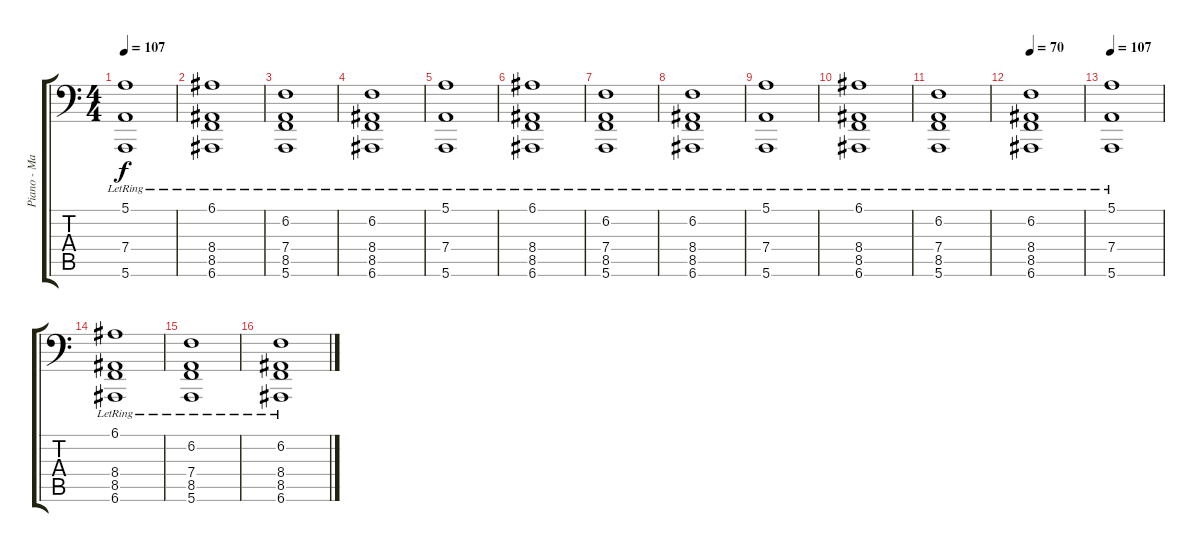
\track ("Piano - Main Gauche" "Piano - Ma") {instrument acousticgrandpiano}
\staff {score tabs}
\tuning (E3 B2 G2 D2 A1 E1) {hide}
\ts (4 4)
\tempo 107
\clef f4
\ks c
(5.1{lr} 7.4{lr} 5.6{lr}).1{dy f} |
(6.1{lr} 8.4{lr} 8.5{lr} 6.6{lr}).1 |
(6.2{lr} 7.4{lr} 8.5{lr} 5.6{lr}).1 |
(6.2{lr} 8.4{lr} 8.5{lr} 6.6{lr}).1 |
(5.1{lr} 7.4{lr} 5.6{lr}).1 |
(6.1{lr} 8.4{lr} 8.5{lr} 6.6{lr}).1 |
(6.2{lr} 7.4{lr} 8.5{lr} 5.6{lr}).1 |
(6.2{lr} 8.4{lr} 8.5{lr} 6.6{lr}).1 |
(5.1{lr} 7.4{lr} 5.6{lr}).1 |
(6.1{lr} 8.4{lr} 8.5{lr} 6.6{lr}).1 |
(6.2{lr} 7.4{lr} 8.5{lr} 5.6{lr}).1 |
\tempo 70
(6.2{lr} 8.4{lr} 8.5{lr} 6.6{lr}).1 |
\tempo 107
(5.1{lr} 7.4{lr} 5.6{lr}).1 |
(6.1{lr} 8.4{lr} 8.5{lr} 6.6{lr}).1 |
(6.2{lr} 7.4{lr} 8.5{lr} 5.6{lr}).1 |
(6.2{lr} 8.4{lr} 8.5{lr} 6.6{lr}).1
